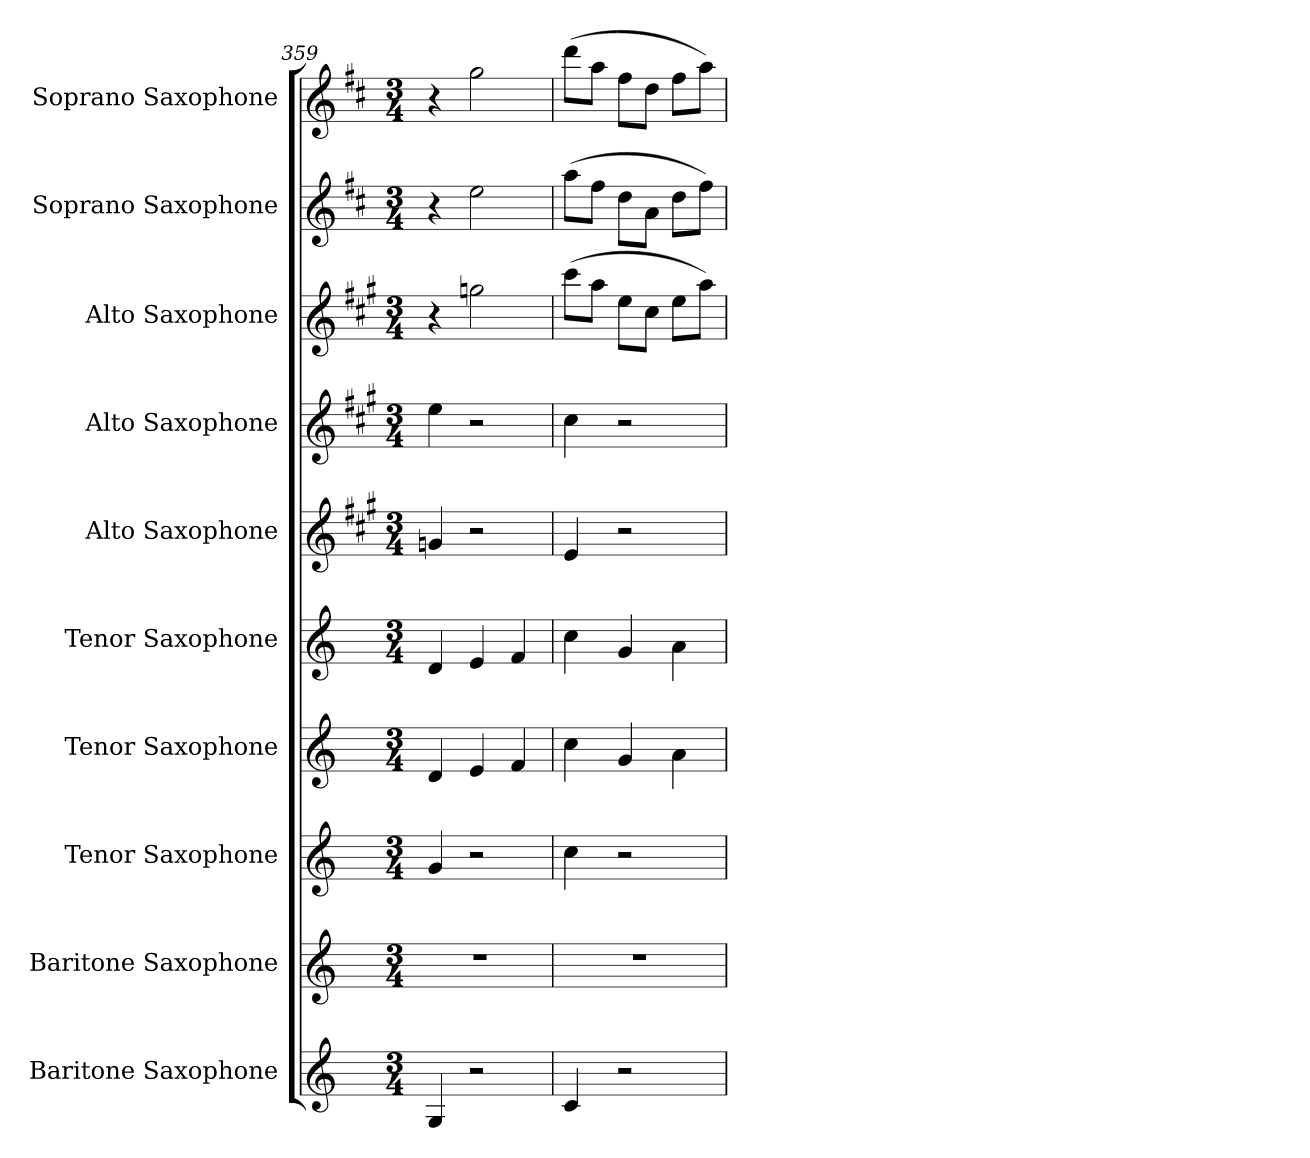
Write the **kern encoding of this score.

**kern	**kern	**kern	**kern	**kern	**kern	**kern	**kern	**kern	**kern
*part10	*part9	*part8	*part7	*part6	*part5	*part4	*part3	*part2	*part1
*staff10	*staff9	*staff8	*staff7	*staff6	*staff5	*staff4	*staff3	*staff2	*staff1
*I"Baritone Saxophone	*I"Baritone Saxophone	*I"Tenor Saxophone	*I"Tenor Saxophone	*I"Tenor Saxophone	*I"Alto Saxophone	*I"Alto Saxophone	*I"Alto Saxophone	*I"Soprano Saxophone	*I"Soprano Saxophone
*I'Bar. Sax.	*I'Bar. Sax.	*I'T. Sax.	*I'T. Sax.	*I'T. Sax.	*I'A. Sax.	*I'A. Sax.	*I'A. Sax.	*I'S. Sax.	*I'S. Sax.
*clefG2	*clefG2	*clefG2	*clefG2	*clefG2	*clefG2	*clefG2	*clefG2	*clefG2	*clefG2
*ITrd12c21	*ITrd12c21	*ITrd8c14	*ITrd8c14	*ITrd8c14	*ITrd5c9	*ITrd5c9	*ITrd5c9	*ITrd1c2	*ITrd1c2
*k[]	*k[]	*k[]	*k[]	*k[]	*k[]	*k[]	*k[]	*k[]	*k[]
*M3/4	*M3/4	*M3/4	*M3/4	*M3/4	*M3/4	*M3/4	*M3/4	*M3/4	*M3/4
=359	=359	=359	=359	=359	=359	=359	=359	=359	=359
4GG/	2.r	4G/	4D/	4D/	4B-X/	4g\	4r	4r	4r
2r	.	2r	4E/	4E/	2r	2r	2b-X\	2dd\	2ff\
.	.	.	4F/	4F/	.	.	.	.	.
=360	=360	=360	=360	=360	=360	=360	=360	=360	=360
4C/	2.r	4c\	4c\	4c\	4G/	4e\	(8ee\L	(8gg\L	(8ccc\L
.	.	.	.	.	.	.	8cc\J	8ee\J	8gg\J
2r	.	2r	4G/	4G/	2r	2r	8g\L	8cc\L	8ee\L
.	.	.	.	.	.	.	8e\J	8g\J	8cc\J
.	.	.	4A\	4A\	.	.	8g\L	8cc\L	8ee\L
.	.	.	.	.	.	.	8cc\J)	8ee\J)	8gg\J)
=	=	=	=	=	=	=	=	=	=
*-	*-	*-	*-	*-	*-	*-	*-	*-	*-
